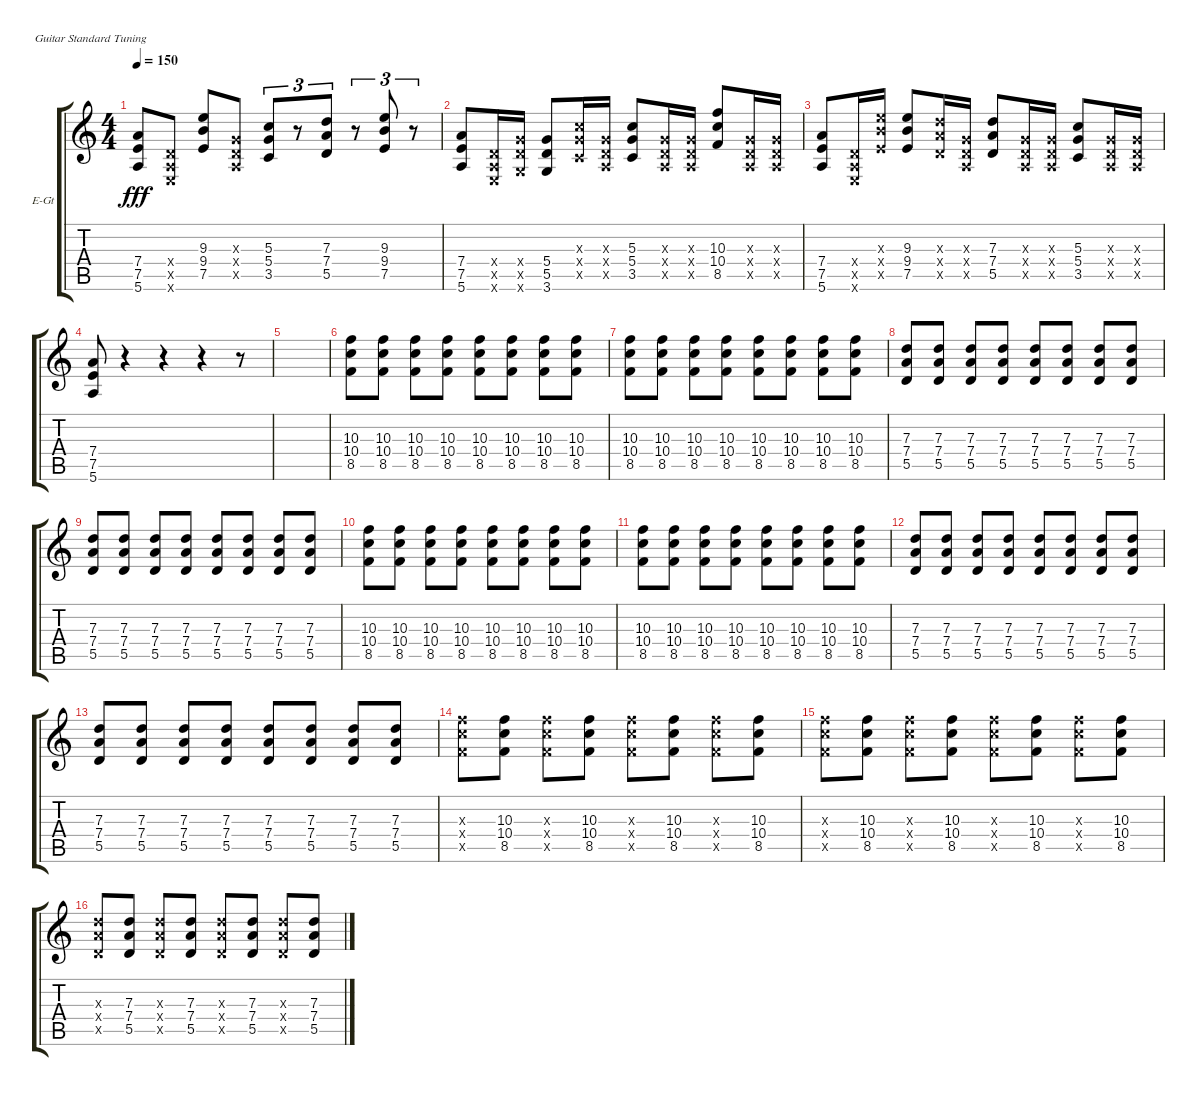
\defaultSystemsLayout 4
\bracketExtendMode groupsimilarinstruments
\firstSystemTrackNameOrientation horizontal
\otherSystemsTrackNameOrientation horizontal
\track ("Alex Turner" "E-Gt") {instrument electricguitarclean}
\staff {score tabs}
\tuning (E4 B3 G3 D3 A2 E2)
\ts (4 4)
\tempo 150
\clef g2
\scale
0.333333
\ks c
(7.4 7.5 5.6).8{dy fff} (0.4{x} 0.5{x} 0.6{x}).8 (9.3 9.4 7.5).8 (0.3{x} 0.4{x} 0.5{x}).8 (5.3 5.4 3.5).8{tu (3 2)} r.8{tu (3 2)} (7.3 7.4 5.5).8{tu (3 2)} r.8{tu (3 2)} (9.3 9.4 7.5).8{tu (3 2)} r.8{tu (3 2)} |
\scale
0.333333 (7.4 7.5 5.6).8 (0.4{x} 0.5{x} 0.6{x}).16 (5.4{x} 5.5{x} 3.6{x}).16 (5.4 5.5 3.6).8 (5.3{x} 5.4{x} 3.5{x}).16 (0.3{x} 0.4{x} 0.5{x}).16 (5.3 5.4 3.5).8 (0.3{x} 0.4{x} 0.5{x}).16 (0.3{x} 0.4{x} 0.5{x}).16 (10.3 10.4 8.5).8 (0.3{x} 0.4{x} 0.5{x}).16 (0.3{x} 0.4{x} 0.5{x}).16 |
\scale
0.333333 (7.4 7.5 5.6).8 (0.4{x} 0.5{x} 0.6{x}).16 (9.3{x} 9.4{x} 7.5{x}).16 (9.3 9.4 7.5).8 (7.3{x} 7.4{x} 5.5{x}).16 (0.3{x} 0.4{x} 0.5{x}).16 (7.3 7.4 5.5).8 (0.3{x} 0.4{x} 0.5{x}).16 (0.3{x} 0.4{x} 0.5{x}).16 (5.3 5.4 3.5).8 (0.3{x} 0.4{x} 0.5{x}).16 (0.3{x} 0.4{x} 0.5{x}).16 |
\scale
0.333333 (7.4 7.5 5.6).8 r.4 r.4 r.4 r.8 |
\scale
0.333333 |
\scale
0.333333 (10.3 10.4 8.5).8 (10.3 10.4 8.5).8 (10.3 10.4 8.5).8 (10.3 10.4 8.5).8 (10.3 10.4 8.5).8 (10.3 10.4 8.5).8 (10.3 10.4 8.5).8 (10.3 10.4 8.5).8 |
\scale
0.333333 (10.3 10.4 8.5).8 (10.3 10.4 8.5).8 (10.3 10.4 8.5).8 (10.3 10.4 8.5).8 (10.3 10.4 8.5).8 (10.3 10.4 8.5).8 (10.3 10.4 8.5).8 (10.3 10.4 8.5).8 |
\scale
0.333333 (7.3 7.4 5.5).8 (7.3 7.4 5.5).8 (7.3 7.4 5.5).8 (7.3 7.4 5.5).8 (7.3 7.4 5.5).8 (7.3 7.4 5.5).8 (7.3 7.4 5.5).8 (7.3 7.4 5.5).8 |
\scale
0.333333 (7.3 7.4 5.5).8 (7.3 7.4 5.5).8 (7.3 7.4 5.5).8 (7.3 7.4 5.5).8 (7.3 7.4 5.5).8 (7.3 7.4 5.5).8 (7.3 7.4 5.5).8 (7.3 7.4 5.5).8 |
\scale
0.333333 (10.3 10.4 8.5).8 (10.3 10.4 8.5).8 (10.3 10.4 8.5).8 (10.3 10.4 8.5).8 (10.3 10.4 8.5).8 (10.3 10.4 8.5).8 (10.3 10.4 8.5).8 (10.3 10.4 8.5).8 |
\scale
0.333333 (10.3 10.4 8.5).8 (10.3 10.4 8.5).8 (10.3 10.4 8.5).8 (10.3 10.4 8.5).8 (10.3 10.4 8.5).8 (10.3 10.4 8.5).8 (10.3 10.4 8.5).8 (10.3 10.4 8.5).8 |
\scale
0.333333 (7.3 7.4 5.5).8 (7.3 7.4 5.5).8 (7.3 7.4 5.5).8 (7.3 7.4 5.5).8 (7.3 7.4 5.5).8 (7.3 7.4 5.5).8 (7.3 7.4 5.5).8 (7.3 7.4 5.5).8 |
\scale
0.333333 (7.3 7.4 5.5).8 (7.3 7.4 5.5).8 (7.3 7.4 5.5).8 (7.3 7.4 5.5).8 (7.3 7.4 5.5).8 (7.3 7.4 5.5).8 (7.3 7.4 5.5).8 (7.3 7.4 5.5).8 |
\scale
0.333333 (10.3{x} 10.4{x} 8.5{x}).8 (10.3 10.4 8.5).8 (10.3{x} 10.4{x} 8.5{x}).8 (10.3 10.4 8.5).8 (10.3{x} 10.4{x} 8.5{x}).8 (10.3 10.4 8.5).8 (10.3{x} 10.4{x} 8.5{x}).8 (10.3 10.4 8.5).8 |
\scale
0.333333 (10.3{x} 10.4{x} 8.5{x}).8 (10.3 10.4 8.5).8 (10.3{x} 10.4{x} 8.5{x}).8 (10.3 10.4 8.5).8 (10.3{x} 10.4{x} 8.5{x}).8 (10.3 10.4 8.5).8 (10.3{x} 10.4{x} 8.5{x}).8 (10.3 10.4 8.5).8 |
\scale
0.333333 (7.3{x} 7.4{x} 5.5{x}).8 (7.3 7.4 5.5).8 (7.3{x} 7.4{x} 5.5{x}).8 (7.3 7.4 5.5).8 (7.3{x} 7.4{x} 5.5{x}).8 (7.3 7.4 5.5).8 (7.3{x} 7.4{x} 5.5{x}).8 (7.3 7.4 5.5).8
